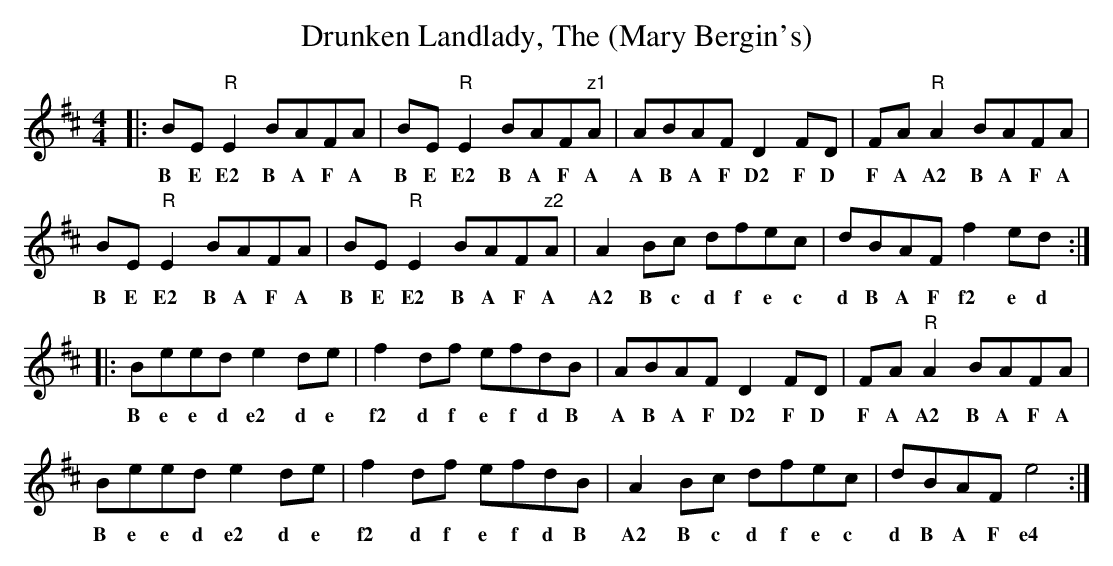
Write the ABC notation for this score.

X:1
T: Drunken Landlady, The (Mary Bergin's)
M: 4/4
L: 1/8
K: Edor
|:BE"R"E2 BAFA|BE"R"E2 BAF"z1"A|ABAF D2FD|FA"R"A2 BAFA|
w: B E E2 B A F A B E E2 B A F A A B A F D2 F D F A A2 B A F A
BE"R"E2 BAFA|BE"R"E2 BAF"z2"A|A2Bc dfec|dBAF f2ed:|
w: B E E2 B A F A B E E2 B A F A A2 B c d f e c d B A F f2 e d
|:Beed e2de|f2df efdB|ABAF D2FD|FA"R"A2 BAFA|
w: B e e d e2 d e f2 d f e f d B A B A F D2 F D F A A2 B A F A
Beed e2de|f2df efdB|A2Bc dfec|dBAF e4:|
w: B e e d e2 d e f2 d f e f d B A2 B c d f e c d B A F e4
